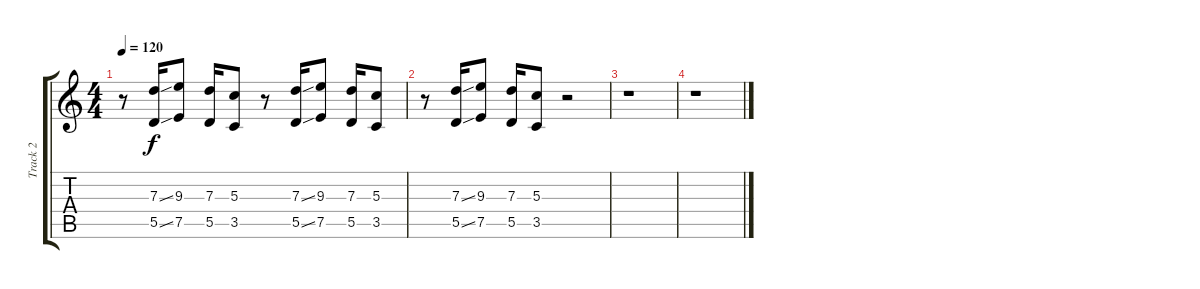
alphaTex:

\track ("Track 2" "Track 2") {instrument overdrivenguitar}
\staff {score tabs}
\tuning (E4 B3 G3 D3 A2 E2) {hide}
\ts (4 4)
\tempo 120
\clef g2
\ks c
r.8{dy f} (7.3{ss} 5.5{ss}).16 (9.3 7.5).8 (7.3 5.5).16 (5.3 3.5).8 r.8 (7.3{ss} 5.5{ss}).16 (9.3 7.5).8 (7.3 5.5).16 (5.3 3.5).8 |
r.8 (7.3{ss} 5.5{ss}).16 (9.3 7.5).8 (7.3 5.5).16 (5.3 3.5).8 r.2 |
r.1 |
r.1
